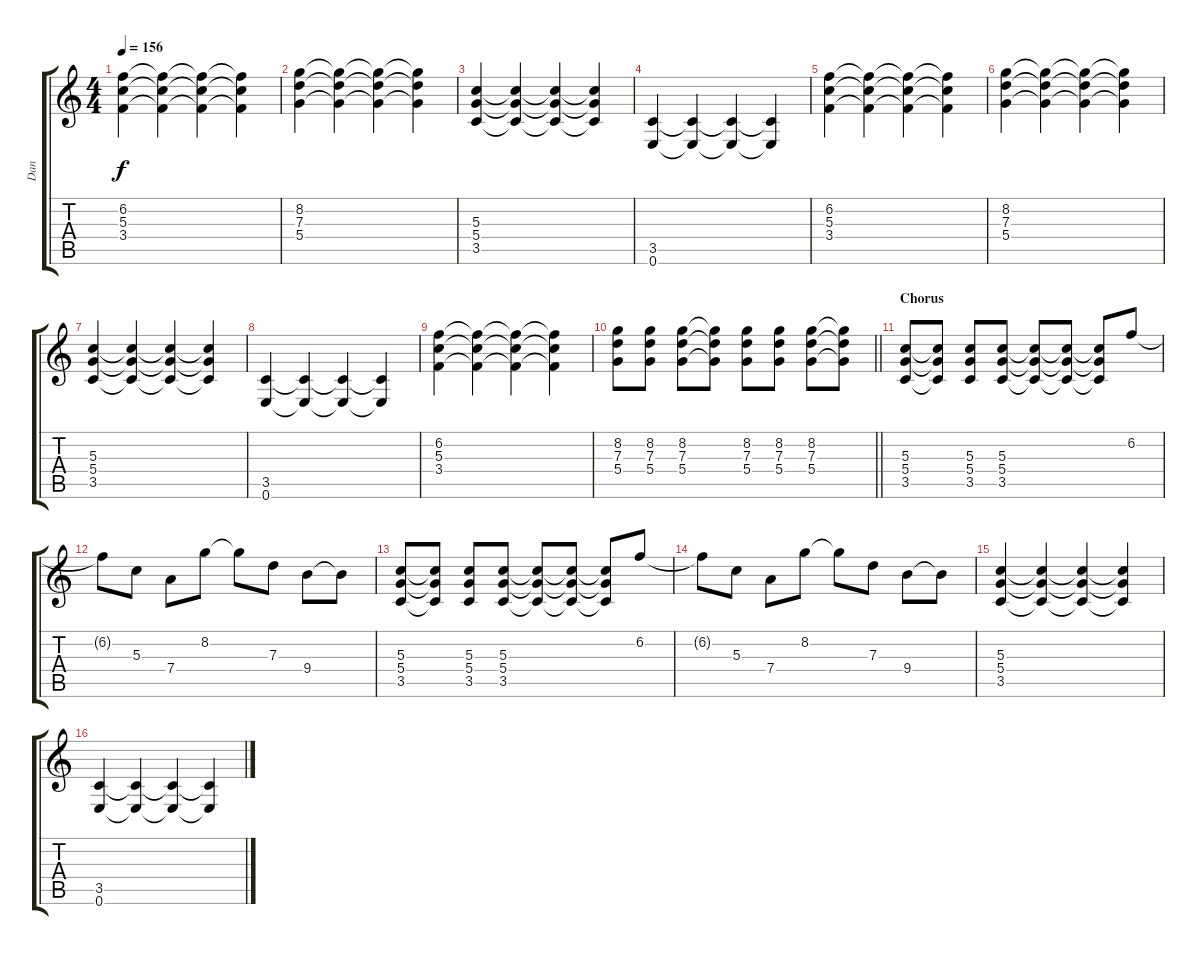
\track ("Dan" "Dan") {instrument overdrivenguitar}
\staff {score tabs}
\tuning (E4 B3 G3 D3 A2 E2) {hide}
\ts (4 4)
\tempo 156
\clef g2
\ks c
(6.2 5.3 3.4).4{dy f} (6.2{t} 5.3{t} 3.4{t}).4 (6.2{t} 5.3{t} 3.4{t}).4 (6.2{t} 5.3{t} 3.4{t}).4 |
(8.2 7.3 5.4).4 (8.2{t} 7.3{t} 5.4{t}).4 (8.2{t} 7.3{t} 5.4{t}).4 (8.2{t} 7.3{t} 5.4{t}).4 |
(5.3 5.4 3.5).4 (5.3{t} 5.4{t} 3.5{t}).4 (5.3{t} 5.4{t} 3.5{t}).4 (5.3{t} 5.4{t} 3.5{t}).4 |
(3.5 0.6).4 (3.5{t} 0.6{t}).4 (3.5{t} 0.6{t}).4 (3.5{t} 0.6{t}).4 |
(6.2 5.3 3.4).4 (6.2{t} 5.3{t} 3.4{t}).4 (6.2{t} 5.3{t} 3.4{t}).4 (6.2{t} 5.3{t} 3.4{t}).4 |
(8.2 7.3 5.4).4 (8.2{t} 7.3{t} 5.4{t}).4 (8.2{t} 7.3{t} 5.4{t}).4 (8.2{t} 7.3{t} 5.4{t}).4 |
(5.3 5.4 3.5).4 (5.3{t} 5.4{t} 3.5{t}).4 (5.3{t} 5.4{t} 3.5{t}).4 (5.3{t} 5.4{t} 3.5{t}).4 |
(3.5 0.6).4 (3.5{t} 0.6{t}).4 (3.5{t} 0.6{t}).4 (3.5{t} 0.6{t}).4 |
(6.2 5.3 3.4).4 (6.2{t} 5.3{t} 3.4{t}).4 (6.2{t} 5.3{t} 3.4{t}).4 (6.2{t} 5.3{t} 3.4{t}).4 |
\barLineRight lightlight
(8.2 7.3 5.4).8 (8.2 7.3 5.4).8 (8.2 7.3 5.4).8 (8.2{t} 7.3{t} 5.4{t}).8 (8.2 7.3 5.4).8 (8.2 7.3 5.4).8 (8.2 7.3 5.4).8 (8.2{t} 7.3{t} 5.4{t}).8 |
\section ("" "Chorus")
(5.3 5.4 3.5).8 (5.3{t} 5.4{t} 3.5{t}).8 (5.3 5.4 3.5).8 (5.3 5.4 3.5).8 (5.3{t} 5.4{t} 3.5{t}).8 (5.3{t} 5.4{t} 3.5{t}).8 (5.3{t} 5.4{t} 3.5{t}).8 6.2.8 |
6.2{t}.8 5.3.8 7.4.8 8.2.8 8.2{t}.8 7.3.8 9.4.8 9.4{t}.8 |
(5.3 5.4 3.5).8 (5.3{t} 5.4{t} 3.5{t}).8 (5.3 5.4 3.5).8 (5.3 5.4 3.5).8 (5.3{t} 5.4{t} 3.5{t}).8 (5.3{t} 5.4{t} 3.5{t}).8 (5.3{t} 5.4{t} 3.5{t}).8 6.2.8 |
6.2{t}.8 5.3.8 7.4.8 8.2.8 8.2{t}.8 7.3.8 9.4.8 9.4{t}.8 |
(5.3 5.4 3.5).4 (5.3{t} 5.4{t} 3.5{t}).4 (5.3{t} 5.4{t} 3.5{t}).4 (5.3{t} 5.4{t} 3.5{t}).4 |
(3.5 0.6).4 (3.5{t} 0.6{t}).4 (3.5{t} 0.6{t}).4 (3.5{t} 0.6{t}).4
